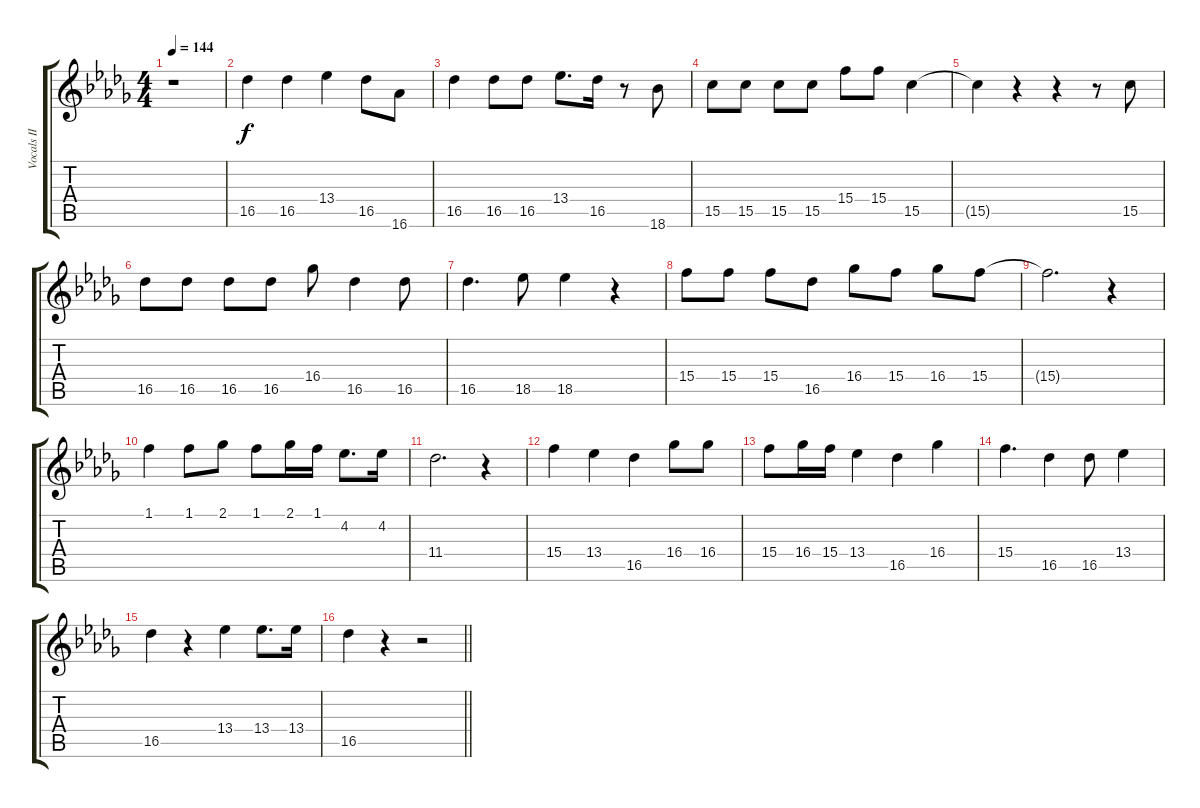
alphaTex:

\track ("Vocals II" "Vocals II") {instrument lead6voice}
\staff {score tabs}
\tuning (E4 B3 G3 D3 A2 E2) {hide}
\ts (4 4)
\tempo 144
\clef g2
\ks db
r.1{ot 8vb dy f} |
16.5.4{ot 8vb} 16.5.4{ot 8vb} 13.4.4{ot 8vb} 16.5.8{ot 8vb} 16.6.8{ot 8vb} |
16.5.4{ot 8vb} 16.5.8{ot 8vb} 16.5.8{ot 8vb} 13.4.8{d ot 8vb} 16.5.16{ot 8vb} r.8{ot 8vb} 18.6.8{ot 8vb} |
15.5.8{ot 8vb} 15.5.8{ot 8vb} 15.5.8{ot 8vb} 15.5.8{ot 8vb} 15.4.8{ot 8vb} 15.4.8{ot 8vb} 15.5.4{ot 8vb} |
15.5{t}.4{ot 8vb} r.4{ot 8vb} r.4{ot 8vb} r.8{ot 8vb} 15.5.8{ot 8vb} |
16.5.8{ot 8vb} 16.5.8{ot 8vb} 16.5.8{ot 8vb} 16.5.8{ot 8vb} 16.4.8{ot 8vb} 16.5.4{ot 8vb} 16.5.8{ot 8vb} |
16.5.4{d ot 8vb} 18.5.8{ot 8vb} 18.5.4{ot 8vb} r.4{ot 8vb} |
15.4.8{ot 8vb} 15.4.8{ot 8vb} 15.4.8{ot 8vb} 16.5.8{ot 8vb} 16.4.8{ot 8vb} 15.4.8{ot 8vb} 16.4.8{ot 8vb} 15.4.8{ot 8vb} |
15.4{t}.2{d ot 8vb} r.4{ot 8vb} |
1.1.4{ot 8vb} 1.1.8{ot 8vb} 2.1.8{ot 8vb} 1.1.8{ot 8vb} 2.1.16{ot 8vb} 1.1.16{ot 8vb} 4.2.8{d ot 8vb} 4.2.16{ot 8vb} |
11.4.2{d ot 8vb} r.4{ot 8vb} |
15.4.4{ot 8vb} 13.4.4{ot 8vb} 16.5.4{ot 8vb} 16.4.8{ot 8vb} 16.4.8{ot 8vb} |
15.4.8{ot 8vb} 16.4.16{ot 8vb} 15.4.16{ot 8vb} 13.4.4{ot 8vb} 16.5.4{ot 8vb} 16.4.4{ot 8vb} |
15.4.4{d ot 8vb} 16.5.4{ot 8vb} 16.5.8{ot 8vb} 13.4.4{ot 8vb} |
16.5.4{ot 8vb} r.4{ot 8vb} 13.4.4{ot 8vb} 13.4.8{d ot 8vb} 13.4.16{ot 8vb} |
\barLineRight lightlight
16.5.4{ot 8vb} r.4{ot 8vb} r.2{ot 8vb}
